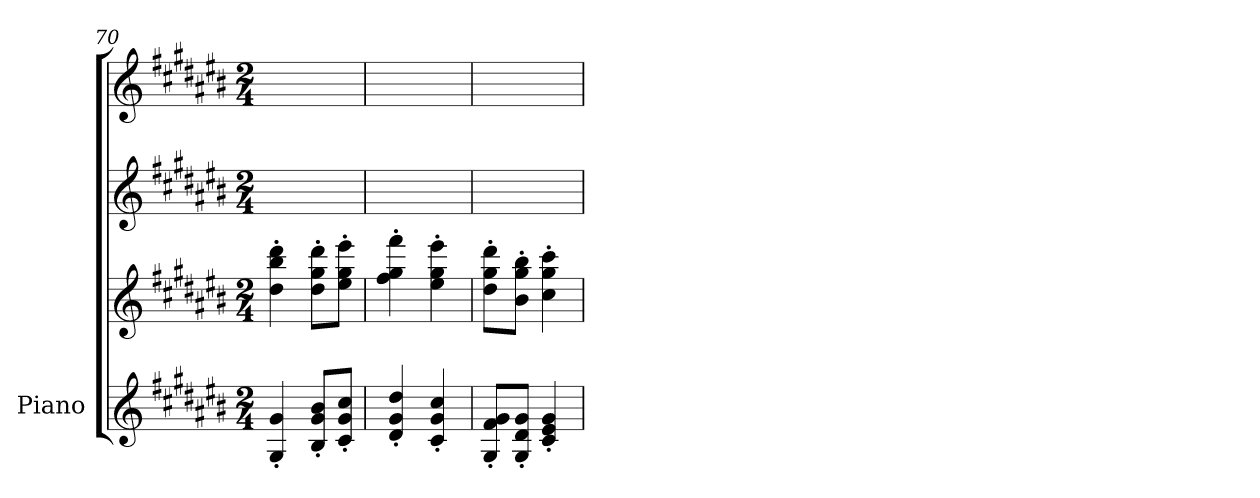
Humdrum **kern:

**kern	**kern	**kern	**kern
*part1	*part1	*part1	*part1
*staff4	*staff3	*staff2	*staff1
*I"Piano	*	*	*
*I'Pno.	*	*	*
*clefG2	*clefG2	*clefG2	*clefG2
*k[f#c#g#d#a#e#b#]	*k[f#c#g#d#a#e#b#]	*k[f#c#g#d#a#e#b#]	*k[f#c#g#d#a#e#b#]
*M2/4	*M2/4	*M2/4	*M2/4
=70	=70	=70	=70
4G#/' 4g#/'	4dd#\' 4bb#\' 4ddd#\'	2ryy	2ryy
8B#/' 8g#/' 8b#/'L	8dd#\' 8gg#\' 8ddd#\'L	.	.
8c#/' 8g#/' 8cc#/'J	8ee#\' 8gg#\' 8eee#\'J	.	.
=71	=71	=71	=71
4d#/' 4g#/' 4dd#/'	4ff#\' 4gg#\' 4fff#\'	2ryy	2ryy
4c#/' 4g#/' 4cc#/'	4ee#\' 4gg#\' 4eee#\'	.	.
=72	=72	=72	=72
8G#/' 8f#/' 8g#/'L	8dd#\' 8gg#\' 8ddd#\'L	2ryy	2ryy
8G#/' 8d#/' 8g#/'J	8b#\' 8gg#\' 8bb#\'J	.	.
4c#/' 4e#/' 4g#/'	4cc#\' 4gg#\' 4ccc#\'	.	.
=	=	=	=
*-	*-	*-	*-
